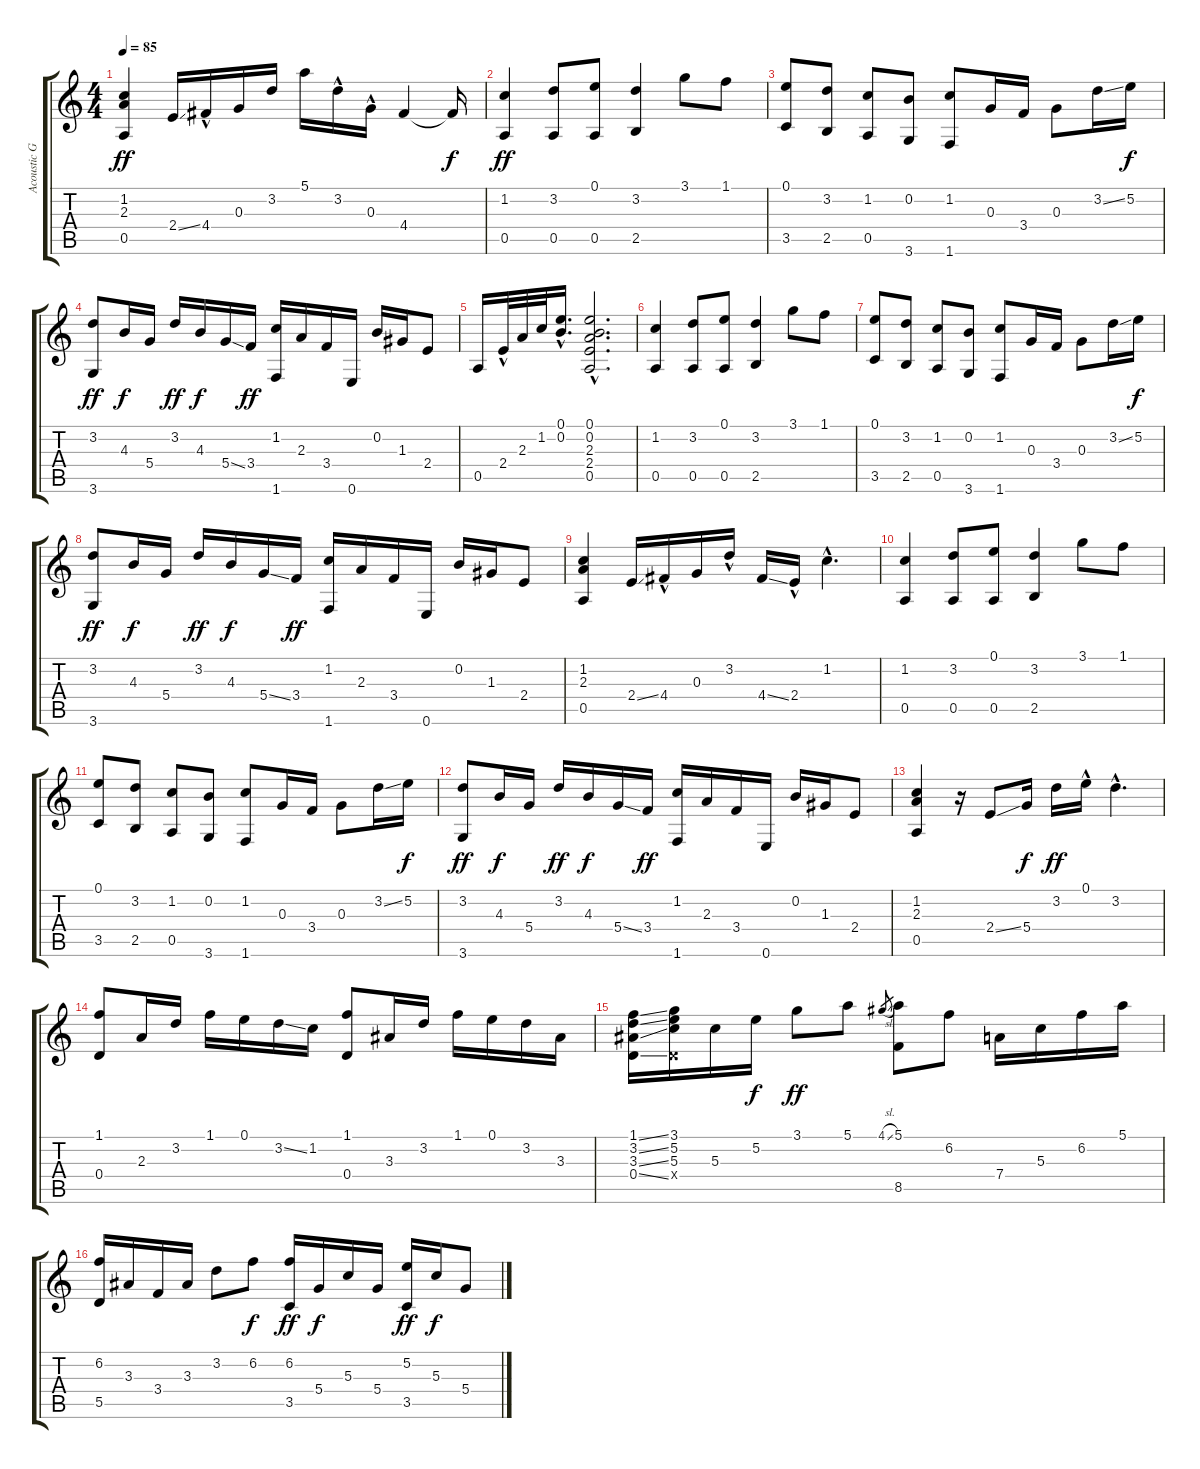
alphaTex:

\track ("Acoustic Guitar" "Acoustic G") {instrument acousticguitarnylon}
\staff {score tabs}
\tuning (E4 B3 G3 D3 A2 E2) {hide}
\ts (4 4)
\tempo 85
\clef g2
\ks c
(1.2 2.3 0.5).4{dy ff} 2.4{ss}.16 4.4{hac}.16 0.3.16 3.2.16 5.1.16 3.2{hac}.16 0.3{hac}.16 4.4.4 4.4{t}.16{dy f} |
(1.2 0.5).4{dy ff} (3.2 0.5).8 (0.1 0.5).8 (3.2 2.5).4 3.1.8 1.1.8 |
(0.1 3.5).8 (3.2 2.5).8 (1.2 0.5).8 (0.2 3.6).8 (1.2 1.6).8 0.3.16 3.4.16 0.3.8 3.2{ss}.16 5.2.16{dy f} |
(3.2 3.6).8{dy ff} 4.3.16{dy f} 5.4.16 3.2.16{dy ff} 4.3.16{dy f} 5.4{ss}.16 3.4.16{dy ff} (1.2 1.6).16 2.3.16 3.4.16 0.6.16 0.2.16 1.3.16 2.4.8 |
0.5.16 2.4{hac}.32 2.3.32 1.2.32 (0.1{hac} 0.2{hac}).16{d} (0.1{hac} 0.2{hac} 2.3{hac} 2.4{hac} 0.5{hac}).2{d} |
(1.2 0.5).4 (3.2 0.5).8 (0.1 0.5).8 (3.2 2.5).4 3.1.8 1.1.8 |
(0.1 3.5).8 (3.2 2.5).8 (1.2 0.5).8 (0.2 3.6).8 (1.2 1.6).8 0.3.16 3.4.16 0.3.8 3.2{ss}.16 5.2.16{dy f} |
(3.2 3.6).8{dy ff} 4.3.16{dy f} 5.4.16 3.2.16{dy ff} 4.3.16{dy f} 5.4{ss}.16 3.4.16{dy ff} (1.2 1.6).16 2.3.16 3.4.16 0.6.16 0.2.16 1.3.16 2.4.8 |
(1.2 2.3 0.5).4 2.4{ss}.16 4.4{hac}.16 0.3.16 3.2{hac}.16 4.4{ss}.16 2.4{hac}.16 1.2{hac}.4{d} |
(1.2 0.5).4 (3.2 0.5).8 (0.1 0.5).8 (3.2 2.5).4 3.1.8 1.1.8 |
(0.1 3.5).8 (3.2 2.5).8 (1.2 0.5).8 (0.2 3.6).8 (1.2 1.6).8 0.3.16 3.4.16 0.3.8 3.2{ss}.16 5.2.16{dy f} |
(3.2 3.6).8{dy ff} 4.3.16{dy f} 5.4.16 3.2.16{dy ff} 4.3.16{dy f} 5.4{ss}.16 3.4.16{dy ff} (1.2 1.6).16 2.3.16 3.4.16 0.6.16 0.2.16 1.3.16 2.4.8 |
(1.2 2.3 0.5).4 r.16 2.4{ss}.8 5.4.16{dy f} 3.2.16{dy ff} 0.1{hac}.16 3.2{hac}.4{d} |
(1.1 0.4).8 2.3.16 3.2.16 1.1.16 0.1.16 3.2{ss}.16 1.2.16 (1.1 0.4).8 3.3.16 3.2.16 1.1.16 0.1.16 3.2.16 3.3.16 |
(1.1{ss} 3.2{ss} 3.3{ss} 0.4{ss}).16 (3.1 5.2 5.3 0.4{x}).16 5.3.16 5.2.16{dy f} 3.1.8{dy ff} 5.1.8 4.1{sl}.8{gr} (5.1 8.5).8 6.2.8 7.4.16 5.3.16 6.2.16 5.1.16 |
(6.2 5.5).16 3.3.16 3.4.16 3.3.16 3.2.8 6.2.8{dy f} (6.2 3.5).16{dy ff} 5.4.16{dy f} 5.3.16 5.4.16 (5.2 3.5).16{dy ff} 5.3.16{dy f} 5.4.8
